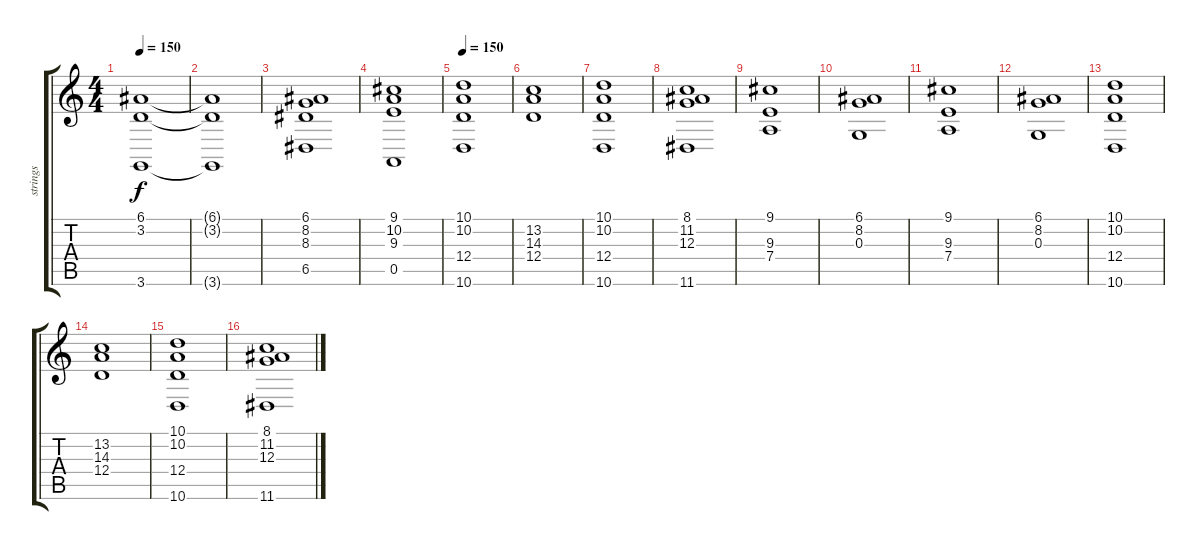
\track ("strings" "strings") {instrument tremolostrings}
\staff {score tabs}
\tuning (E4 B3 G3 D3 A2 E2) {hide}
\ts (4 4)
\tempo 150
\clef g2
\ks c
(6.1 3.2 3.6).1{dy f} |
(6.1{t} 3.2{t} 3.6{t}).1 |
(6.1 8.2 8.3 6.5).1 |
(9.1 10.2 9.3 0.5).1 |
\tempo 150
(10.1 10.2 12.4 10.6).1 |
(13.2 14.3 12.4).1 |
(10.1 10.2 12.4 10.6).1 |
(8.1 11.2 12.3 11.6).1 |
(9.1 9.3 7.4).1 |
(6.1 8.2 0.3).1 |
(9.1 9.3 7.4).1 |
(6.1 8.2 0.3).1 |
(10.1 10.2 12.4 10.6).1 |
(13.2 14.3 12.4).1 |
(10.1 10.2 12.4 10.6).1 |
(8.1 11.2 12.3 11.6).1
